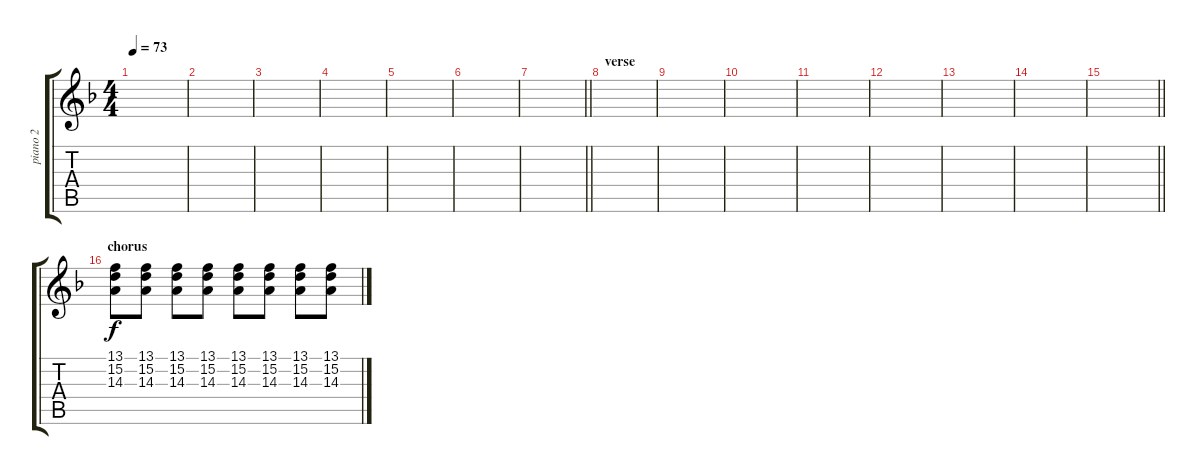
\track ("piano 2" "piano 2") {instrument acousticgrandpiano}
\staff {score tabs}
\tuning (E4 B3 G3 D3 A2 E2) {hide}
\ts (4 4)
\tempo 73
\clef g2
\ks f
|
|
|
|
|
|
\barLineRight lightlight
|
\section ("" "verse")
|
|
|
|
|
|
|
\barLineRight lightlight
|
\section ("" "chorus")
(13.1 15.2 14.3).8 (13.1 15.2 14.3).8 (13.1 15.2 14.3).8 (13.1 15.2 14.3).8 (13.1 15.2 14.3).8 (13.1 15.2 14.3).8 (13.1 15.2 14.3).8 (13.1 15.2 14.3).8
